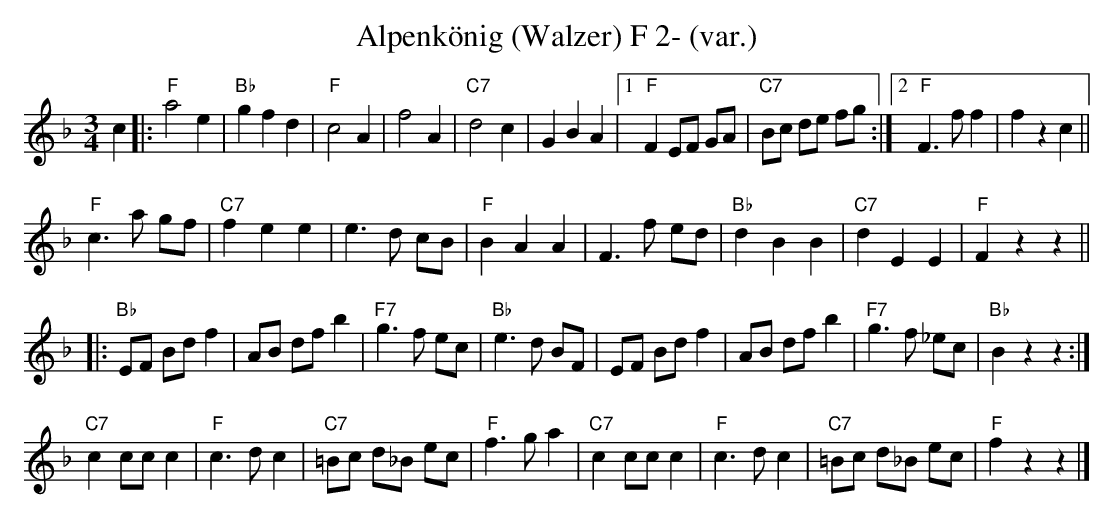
X:1
T:Alpenk\"onig (Walzer) F 2- (var.)
M:3/4
L:1/4
K:F %%MIDI gchordon
c |: "F"a2e | "Bb"gfd | "F"c2A | f2A | "C7"d2c | GBA |1 "F"F E/2F/2 G/2A/2 | "C7"B/2c/2 d/2e/2 f/2g/2 :|2 "F"F>ff | fzc ||
"F"c>a g/2f/2 | "C7"fee | e>d c/2B/2 | "F"BAA | F>f e/2d/2 | "Bb"dBB | "C7"dEE | "F"Fzz ||
|: "Bb"E/2F/2 B/2d/2f | A/2B/2 d/2f/2b | "F7"g>f e/2c/2 | "Bb"e>d B/2F/2 | E/2F/2 B/2d/2f | A/2B/2 d/2f/2b | "F7"g>f _e/2c/2 | "Bb"Bzz :|
"C7"cc/2c/2c | "F"c>dc | "C7"=B/2c/2 d/2_B/2 e/2c/2 | "F"f>ga | "C7"cc/2c/2c | "F"c>dc | "C7"=B/2c/2 d/2_B/2 e/2c/2 | "F"fzz |]
